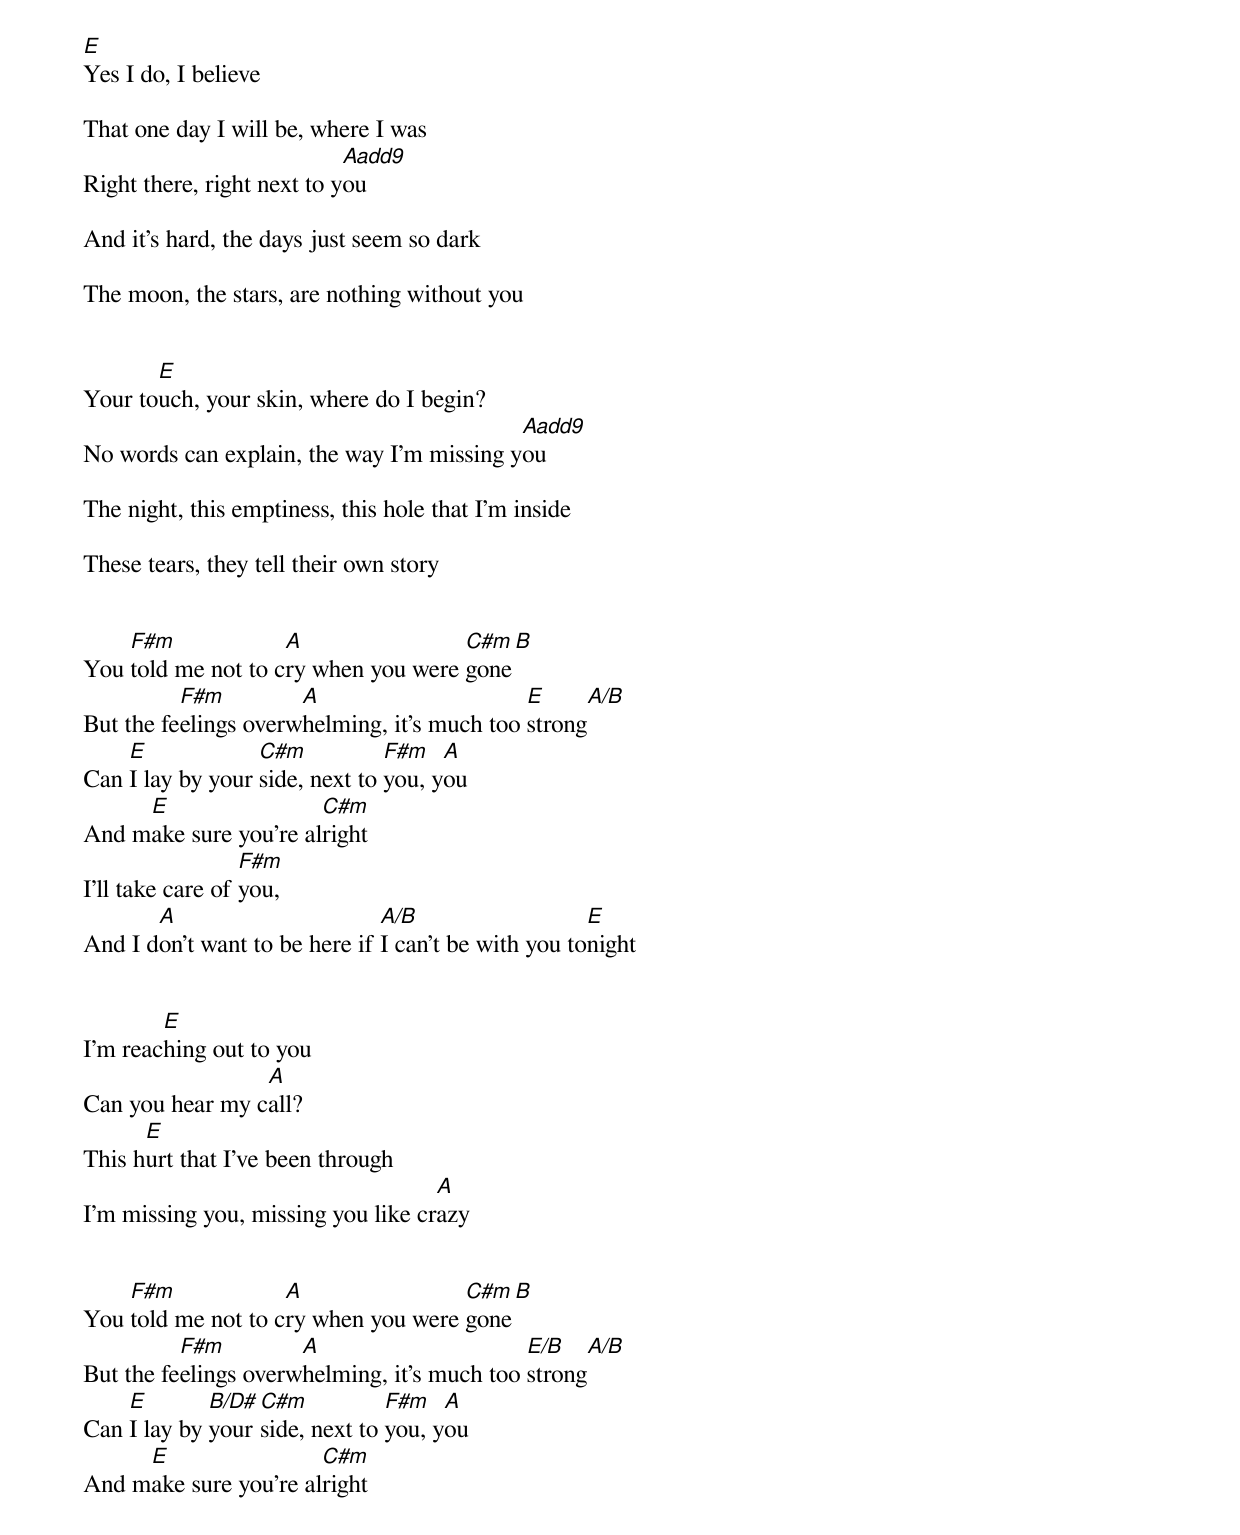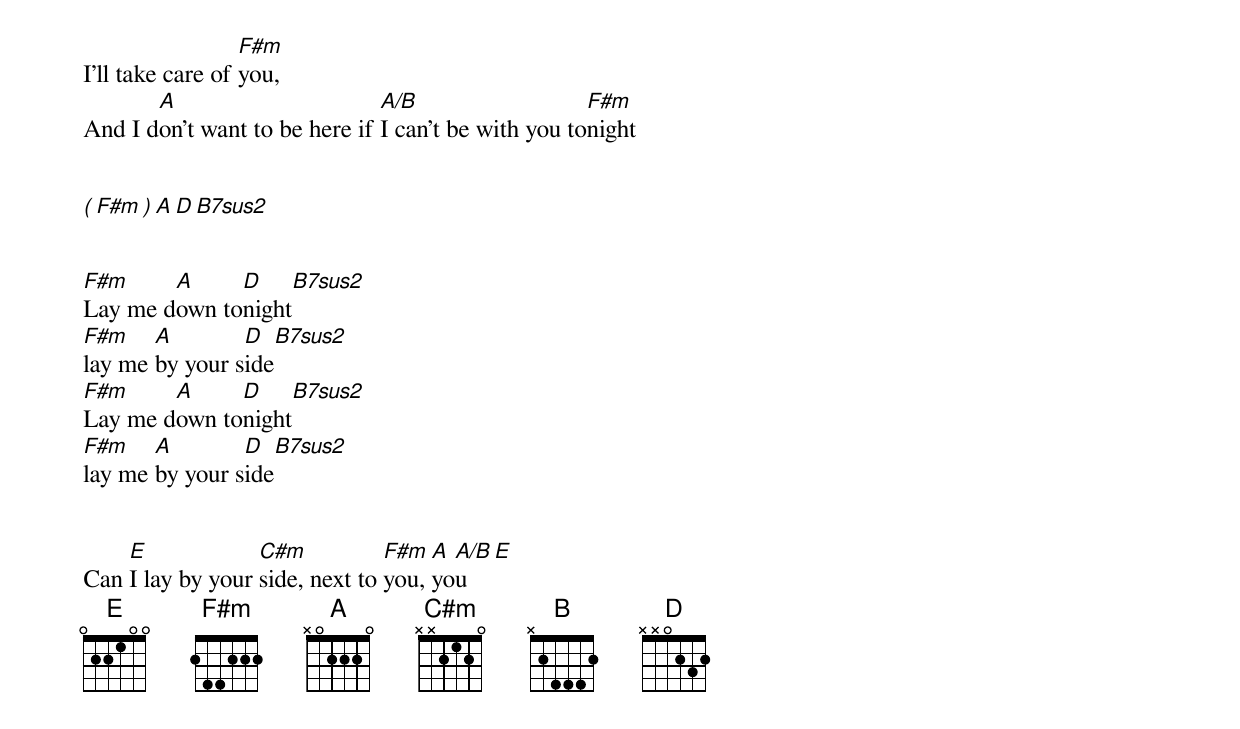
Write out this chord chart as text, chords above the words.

E
Yes I do, I believe

That one day I will be, where I was
                            Aadd9
Right there, right next to you

And it's hard, the days just seem so dark

The moon, the stars, are nothing without you


       E
Your touch, your skin, where do I begin?
                                           Aadd9
No words can explain, the way I'm missing you

The night, this emptiness, this hole that I'm inside

These tears, they tell their own story


    F#m             A                C#m         B
You told me not to cry when you were gone
          F#m         A                      E     A/B
But the feelings overwhelming, it's much too strong
    E             C#m           F#m   A
Can I lay by your side, next to you, you
     E                 C#m
And make sure you're alright
                  F#m
I'll take care of you,
       A                       A/B                   E
And I don't want to be here if I can't be with you tonight


        E
I'm reaching out to you
                 A
Can you hear my call?
      E
This hurt that I've been through
                                    A
I'm missing you, missing you like crazy


    F#m             A                C#m         B
You told me not to cry when you were gone
          F#m         A                      E/B    A/B
But the feelings overwhelming, it's much too strong
    E        B/D# C#m           F#m   A
Can I lay by your side, next to you, you
     E                 C#m
And make sure you're alright
                  F#m
I'll take care of you,
       A                       A/B                   F#m
And I don't want to be here if I can't be with you tonight


( F#m )   A   D   B7sus2


F#m     A     D       B7sus2
Lay me down tonight
F#m    A        D     B7sus2
lay me by your side
F#m     A     D       B7sus2
Lay me down tonight
F#m    A        D     B7sus2
lay me by your side


    E             C#m           F#m  A A/B E
Can I lay by your side, next to you, you
